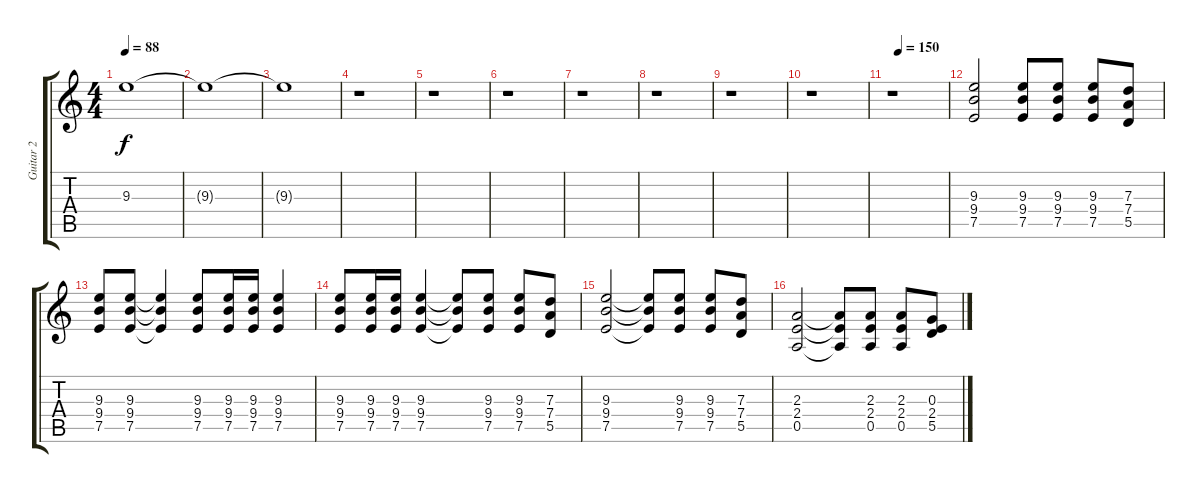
\track ("Guitar 2" "Guitar 2") {instrument distortionguitar}
\staff {score tabs}
\tuning (E4 B3 G3 D3 A2 E2) {hide}
\ts (4 4)
\tempo 88
\clef g2
\ks c
9.3{t}.1{dy f} |
9.3{t}.1 |
9.3{t}.1 |
r.1 |
r.1 |
r.1 |
r.1 |
r.1 |
r.1 |
r.1 |
\tempo (150 0.125)
r.1 |
(9.3 9.4 7.5).2 (9.3 9.4 7.5).8 (9.3 9.4 7.5).8 (9.3 9.4 7.5).8 (7.3 7.4 5.5).8 |
(9.3 9.4 7.5).8 (9.3 9.4 7.5).8 (9.3{t} 9.4{t} 7.5{t}).4 (9.3 9.4 7.5).8 (9.3 9.4 7.5).16 (9.3 9.4 7.5).16 (9.3 9.4 7.5).4 |
(9.3 9.4 7.5).8 (9.3 9.4 7.5).16 (9.3 9.4 7.5).16 (9.3 9.4 7.5).4 (9.3{t} 9.4{t} 7.5{t}).8 (9.3 9.4 7.5).8 (9.3 9.4 7.5).8 (7.3 7.4 5.5).8 |
(9.3 9.4 7.5).2 (9.3{t} 9.4{t} 7.5{t}).8 (9.3 9.4 7.5).8 (9.3 9.4 7.5).8 (7.3 7.4 5.5).8 |
(2.3 2.4 0.5).2 (2.3{t} 2.4{t} 0.5{t}).8 (2.3 2.4 0.5).8 (2.3 2.4 0.5).8 (0.3 2.4 5.5).8
